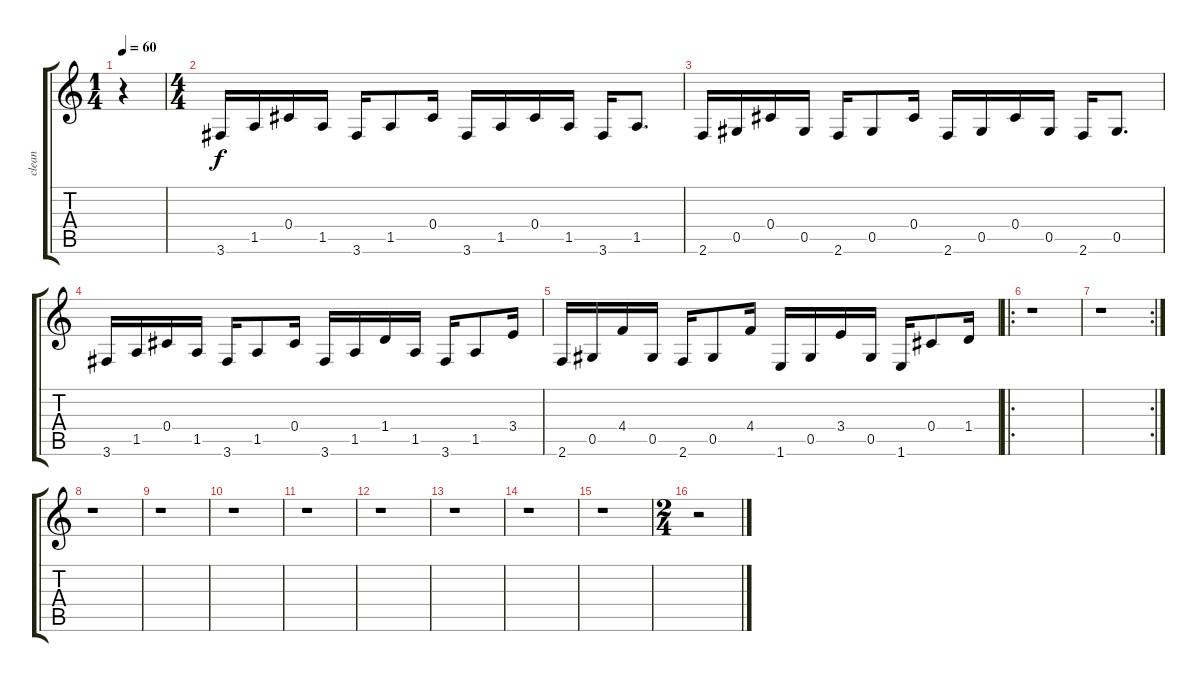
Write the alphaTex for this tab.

\track ("clean" "clean") {instrument electricguitarjazz}
\staff {score tabs}
\tuning (Eb4 Bb3 Gb3 Db3 Ab2 Eb2) {hide}
\ts (1 4)
\tempo 60
\clef g2
\ks c
r.4{dy f} |
\ts (4 4)
\section ("" "")
3.6.16 1.5.16 0.4.16 1.5.16 3.6.16 1.5.8 0.4.16 3.6.16 1.5.16 0.4.16 1.5.16 3.6.16 1.5.8{d} |
2.6.16 0.5.16 0.4.16 0.5.16 2.6.16 0.5.8 0.4.16 2.6.16 0.5.16 0.4.16 0.5.16 2.6.16 0.5.8{d} |
3.6.16 1.5.16 0.4.16 1.5.16 3.6.16 1.5.8 0.4.16 3.6.16 1.5.16 1.4.16 1.5.16 3.6.16 1.5.8 3.4.16 |
2.6.16 0.5.16 4.4.16 0.5.16 2.6.16 0.5.8 4.4.16 1.6.16 0.5.16 3.4.16 0.5.16 1.6.16 0.4.8 1.4.16 |
\ro
\section ("" "")
r.1 |
\rc 2
r.1 |
r.1 |
r.1 |
r.1 |
r.1 |
r.1 |
r.1 |
r.1 |
r.1 |
\ts (2 4)
r.2
